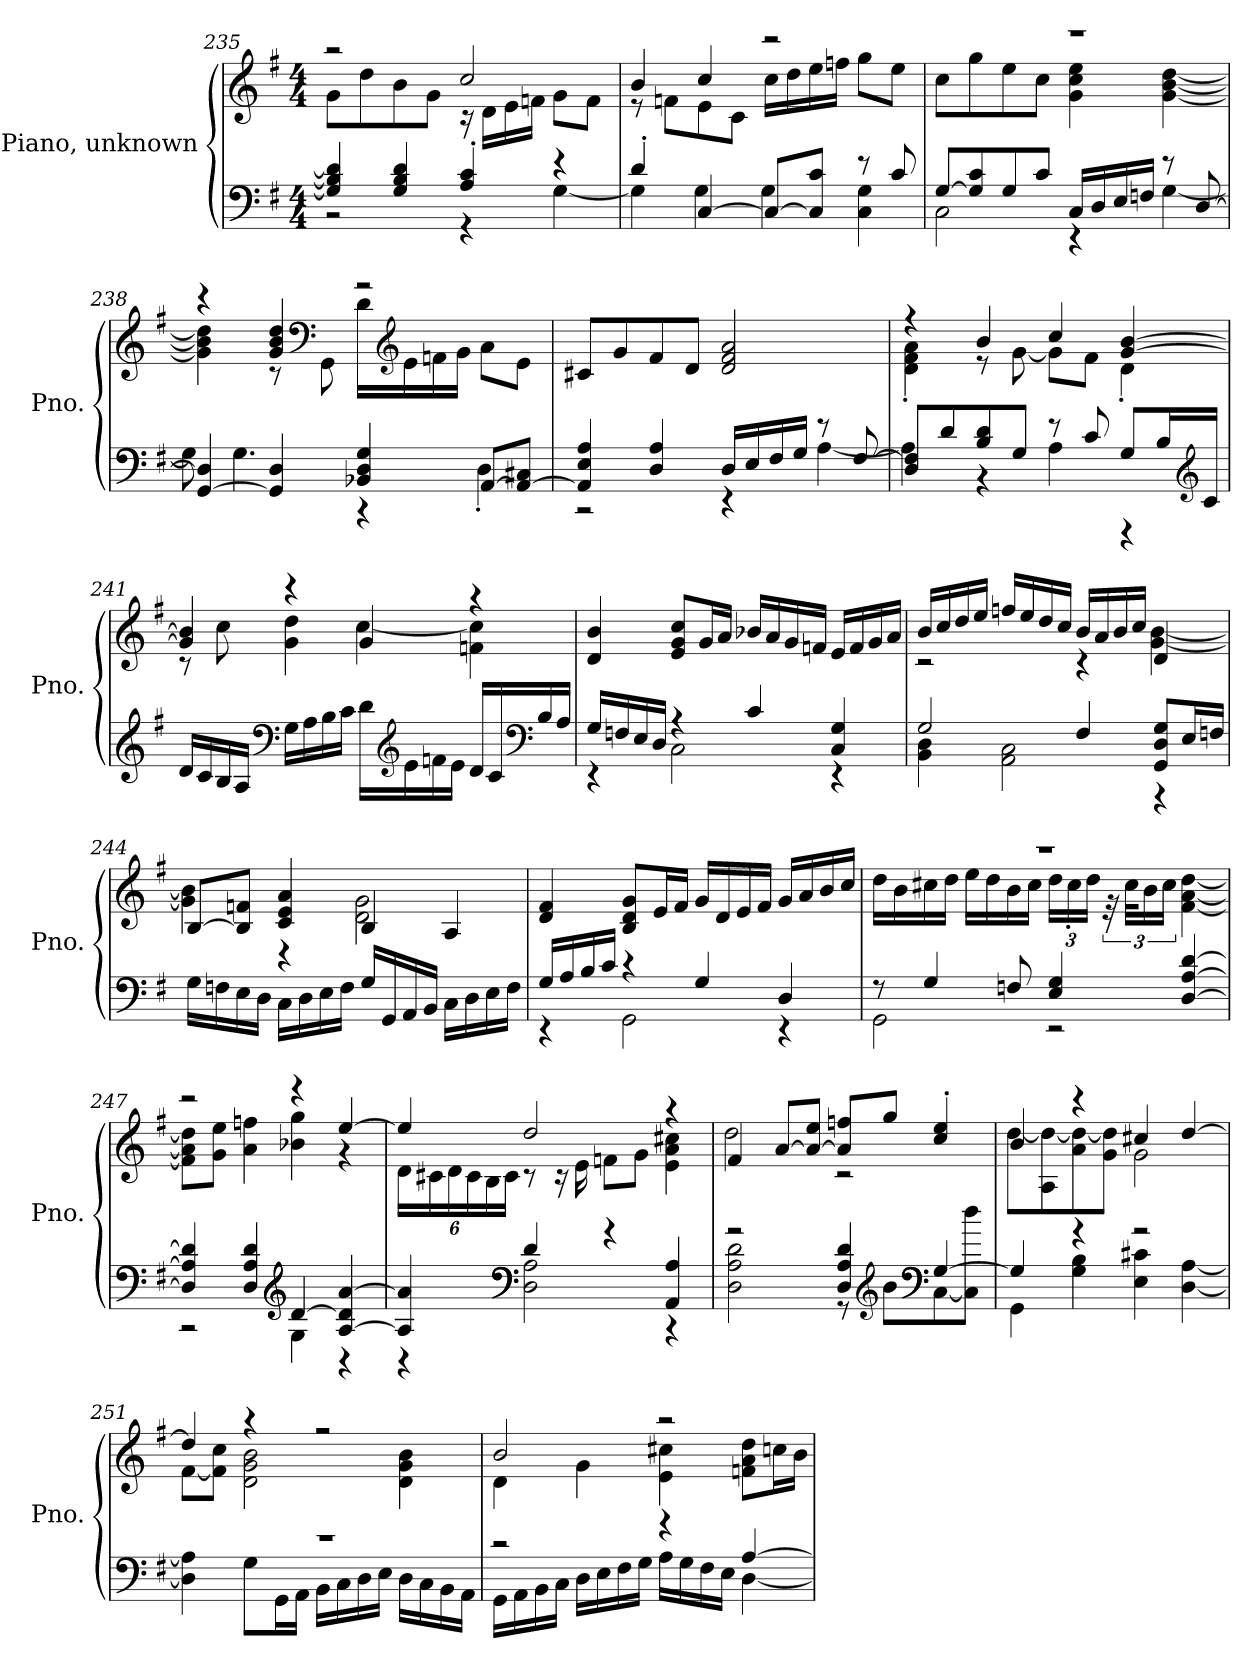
**kern	**kern
*part1	*part1
*staff2	*staff1
*I"Piano, unknown	*
*I'Pno.	*
*clefF4	*clefG2
*k[f#]	*k[f#]
*M4/4	*M4/4
=235	=235
*^	*^
4G/] 4B/] 4d/]	2r	2r	8g\L
.	.	.	8dd\
4G/ 4B/ 4d/	.	.	8b\
.	.	.	8g\J
4A/' 4c/'	4r	2cc/	16r
.	.	.	16d\LL
.	.	.	16e\
.	.	.	16fn\JJ
4r	[4G\	.	8g\L
.	.	.	8f\J
!!LO:LB:g=z	!!
=236	=236	=236	=236
4d'/	4G\]	4b/	8r
.	.	.	8fn\L
[4C/	4G\	4cc/	8e\
.	.	.	8c\J
8C/L_	4G\	2r	16cc\LL
.	.	.	16dd\
8C/] 8c/J	.	.	16ee\
.	.	.	16ffn\JJ
8r	4C\ 4G\	.	8gg\L
8c/	.	.	8ee\J
=237	=237	=237	=237
[8G/L	2C\	1r	8cc\L
8G/] 8c/	.	.	8gg\
8G/	.	.	8ee\
8c/J	.	.	8cc\J
16C/LL	4r	.	4g\ 4cc\ 4ee\
16D/	.	.	.
16E/	.	.	.
16Fn/JJ	.	.	.
8r	[4G\	.	[4g\ [4b\ [4dd\
[8D/	.	.	.
=238	=238	=238	=238
[4GG/ 4D/]	8G\]	4r	4g\] 4b\] 4dd\]
.	4.G\	.	.
4GG/] 4D/	.	4g/ 4b/ 4dd/	8r
*	*	*clefF4	*
.	.	.	8GG\
4BB-X/ 4D/ 4G/	4r	2r	16d\LL
*	*	*clefG2	*
.	.	.	16e\
.	.	.	16fn\
.	.	.	16g\JJ
[8AA/L	4D'\	.	8a\L
8AA/_ 8C#X/J	.	.	8e\J
*	*	*v	*v
!!LO:PB:g=z
=239	=239	=239
4AA/] 4E/ 4A/	2r	8c#X/L
.	.	8g/
4D/ 4A/	.	8f#/
.	.	8d/J
16D/LL	4r	2d/ 2f#/ 2a/
16E/	.	.
16F#/	.	.
16G/JJ	.	.
8r	[4A\	.
[8F#/	.	.
=240	=240	=240
*	*	*^
8D/ 8F#/]L	4A\]	4r	4d\' 4f#\' 4a\'
8d/	.	.	.
8B/ 8d/	4r	4b/	8r
8G/J	.	.	[8g\
8r	4A\	4cc/	8g\L]
8c/	.	.	8f#\J
8G/L	4r	[4g/ [4b/	4d'\
16B/L	.	.	.
*clefG2	*	*	*
16c/JJ	.	.	.
*v	*v	*	*
!!LO:LB:g=z	!!
=241	=241	=241
16d/LL	4g/] 4b/]	8r
16c/	.	.
16B/	.	8cc\
16A/JJ	.	.
*clefF4	*	*
16G\LL	4r	4g\ 4dd\
16A\	.	.
16B\	.	.
16c\JJ	.	.
16d\LL	4g/	[4cc\
*clefG2	*	*
16e\	.	.
16fn\	.	.
16e\JJ	.	.
16d/LL	4r	4fn\ 4cc\]
16c/	.	.
*clefF4	*	*
16B/	.	.
16A/JJ	.	.
*	*v	*v
=242	=242
*^	*
16G/LL	4r	4d/ 4b/
16Fn/	.	.
16E/	.	.
16D/JJ	.	.
4r	2C\	8e/ 8g/ 8cc/L
.	.	16g/L
.	.	16a/JJ
4c/	.	16b-X/LL
.	.	16a/
.	.	16g/
.	.	16fn/JJ
4C/ 4G/	4r	16e/LL
.	.	16f/
.	.	16g/
.	.	16a/JJ
!!LO:LB:g=z
=243	=243	=243
*	*	*^
2G/	4BB\ 4D\	16b/LL	2r
.	.	16cc/	.
.	.	16dd/	.
.	.	16ee/JJ	.
.	2AA\ 2C\	16ffn/LL	.
.	.	16ee/	.
.	.	16dd/	.
.	.	16cc/JJ	.
4F#/	.	16b/LL	4r
.	.	16a/	.
.	.	16b/	.
.	.	16cc/JJ	.
8GG/ 8D/ 8G/L	4r	4d/	[4g\ [4b\
16E/L	.	.	.
16Fn/JJ	.	.	.
*v	*v	*	*
=244	=244	=244
16G\LL	[8B/L	4g\] 4b\]
16Fn\	.	.
16E\	8B/] 8fn/J	.
16D\JJ	.	.
16C\LL	4c/ 4e/ 4a/	4r
16D\	.	.
16E\	.	.
16F\JJ	.	.
16G/LL	4B/	2d\ 2g\
16GG/	.	.
16AA/	.	.
16BB/JJ	.	.
16C\LL	4A/	.
16D\	.	.
16E\	.	.
16F\JJ	.	.
*	*v	*v
!!LO:LB:g=z
=245	=245
*^	*
16G/LL	4r	4d/ 4f#/
16A/	.	.
16B/	.	.
16c/JJ	.	.
4r	2GG\	8B/ 8d/ 8g/L
.	.	16e/L
.	.	16f#/JJ
4G/	.	16g/LL
.	.	16d/
.	.	16e/
.	.	16f#/JJ
4D/	4r	16g/LL
.	.	16a/
.	.	16b/
.	.	16cc/JJ
=246	=246	=246
*	*	*^
8r	2GG\	1r	16dd\LL
.	.	.	16b\
4G/	.	.	16cc#X\
.	.	.	16dd\JJ
.	.	.	16ee\LL
.	.	.	16dd\
8Fn/	.	.	16b\
.	.	.	16cc#\JJ
*	*	*	*Xbrackettup
4E/ 4G/	2r	.	24dd\LL
.	.	.	24cc#'\
.	.	.	24dd\JJ
*	*	*	*brackettup
.	.	.	48r
.	.	.	48cc#\KLL
.	.	.	24b\
.	.	.	24cc#\JJ
[4D/ [4A/ [4d/	.	.	[4f#\ [4a\ [4dd\
=247	=247	=247	=247
4D/] 4A/] 4d/]	2r	2r	8f#\] 8a\] 8dd\]L
.	.	.	8g\ 8ee\J
4D/ 4A/ 4d/	.	.	4a\ 4ffn\
*clefG2	*	*	*
[4d/	4G\	4r	4b-X\ 4gg\
[4A/ 4d/] [4a/	4r	[4ee/	4r
!!LO:LB:g=z	!!
=248	=248	=248	=248
*	*	*	*Xbrackettup
4A/] 4a/]	4r	4ee/]	24d\LL
.	.	.	24c#X\
.	.	.	24d\
.	.	.	24c#\
.	.	.	24B\
.	.	.	24c#\JJ
*clefF4	*	*	*
4d/	2D\ 2A\	2dd/	8r
.	.	.	16r
.	.	.	16e\
4r	.	.	8fn\L
.	.	.	8g\J
4AA/ 4A/	4r	4r	4e\ 4a\ 4cc#X\
=249	=249	=249	=249
2r	2D\ 2A\ 2d\	4f#/	2dd\
.	.	[8a/L	.
.	.	8a/_ 8ee/J	.
4D/ 4A/ 4d/	8r	8a/] 8ffn/L	2r
*clefG2	*	*	*
.	8b\L	8gg/J	.
*clefF4	*	*	*
[4G/	[8C\	4cc/' 4ee/'	.
.	8C\] 8dd\J	.	.
=250	=250	=250	=250
4G/]	4GG\	4b/	[8dd\L
.	.	.	8A\ 8dd\_
4r	4G\ 4B\	4r	8a\ 8dd\_
.	.	.	8g\ 8dd\]J
2r	4E\ 4c#X\	4cc#X/	2g\
.	[4D\ [4A\	[4dd/	.
!!LO:LB:g=z	!!
=251	=251	=251	=251
1r	4D\] 4A\]	4dd/]	[8f#\L
.	.	.	8f#\] 8cc\J
.	8G\L	4r	2d\ 2g\ 2b\
.	16GG\L	.	.
.	16AA\JJ	.	.
.	16BB\LL	2r	.
.	16C\	.	.
.	16D\	.	.
.	16E\JJ	.	.
.	16D\LL	.	4d\ 4g\ 4b\
.	16C\	.	.
.	16BB\	.	.
.	16AA\JJ	.	.
=252	=252	=252	=252
2r	16GG\LL	2b/	4d\
.	16AA\	.	.
.	16BB\	.	.
.	16C\JJ	.	.
.	16D\LL	.	4g\
.	16E\	.	.
.	16F#\	.	.
.	16G\JJ	.	.
4r	16A\LL	2r	4e\ 4cc#X\
.	16G\	.	.
.	16F#\	.	.
.	16E\JJ	.	.
[4A/	[4D\	.	8fn\ 8a\ 8dd\L
.	.	.	16ccn\L
.	.	.	16b\JJ
*v	*v	*	*
*	*v	*v
=	=
*-	*-
